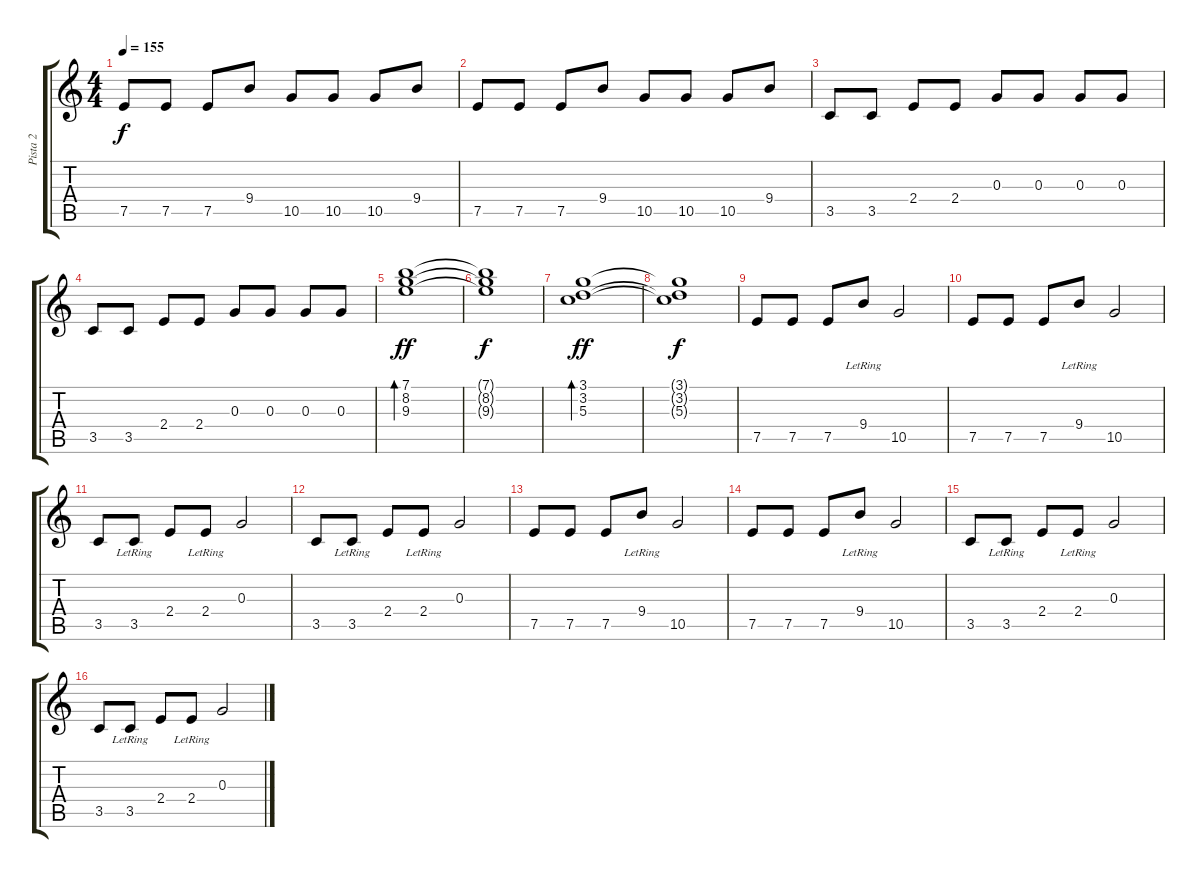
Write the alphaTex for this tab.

\track ("Pista 2" "Pista 2") {instrument electricguitarclean}
\staff {score tabs}
\tuning (E4 B3 G3 D3 A2 E2) {hide}
\ts (4 4)
\tempo 155
\clef g2
\ks c
7.5.8{dy f} 7.5.8 7.5.8 9.4.8 10.5.8 10.5.8 10.5.8 9.4.8 |
7.5.8 7.5.8 7.5.8 9.4.8 10.5.8 10.5.8 10.5.8 9.4.8 |
3.5.8 3.5.8 2.4.8 2.4.8 0.3.8 0.3.8 0.3.8 0.3.8 |
3.5.8 3.5.8 2.4.8 2.4.8 0.3.8 0.3.8 0.3.8 0.3.8 |
(7.1 8.2 9.3).1{bd 240 dy ff} |
(7.1{t} 8.2{t} 9.3{t}).1{dy f} |
(3.1 3.2 5.3).1{bd 240 dy ff} |
(3.1{t} 3.2{t} 5.3{t}).1{dy f} |
7.5.8{volume 9 instrument acousticguitarnylon} 7.5.8 7.5.8 9.4{lr}.8 10.5.2 |
7.5.8 7.5.8 7.5.8 9.4{lr}.8 10.5.2 |
3.5.8 3.5{lr}.8 2.4.8 2.4{lr}.8 0.3.2 |
3.5.8 3.5{lr}.8 2.4.8 2.4{lr}.8 0.3.2 |
7.5.8 7.5.8 7.5.8 9.4{lr}.8 10.5.2 |
7.5.8 7.5.8 7.5.8 9.4{lr}.8 10.5.2 |
3.5.8 3.5{lr}.8 2.4.8 2.4{lr}.8 0.3.2 |
3.5.8 3.5{lr}.8 2.4.8 2.4{lr}.8 0.3.2
